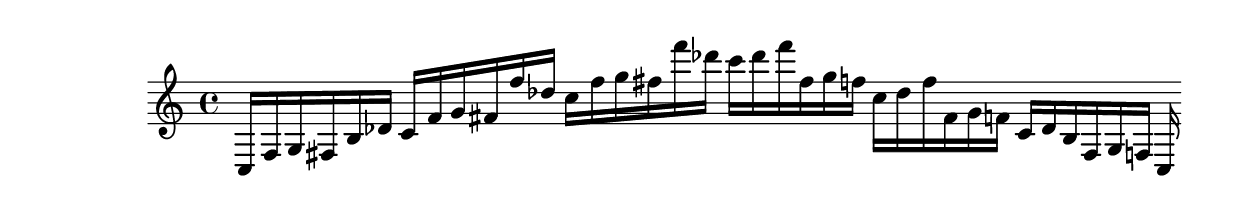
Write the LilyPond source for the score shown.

% z vector: tensor([[-0.2129, -0.2742, -0.9749,  1.9063, -0.0632, -1.1015, -0.2100, -1.8654,-0.2416,  2.7104, -2.1043,  2.1364, -0.3531,  0.6836, -0.8695, -0.4579]])
\new PianoStaff <<
\cadenzaOn
\new Staff = "right" {
\clef treble
    c16 [ f g fis b des' ]
    c' [ f' g' fis' f'' des'' ]
    c'' [ f'' g'' fis'' f''' des''' ]
    c''' [ des''' f''' fis'' g'' f'' ]
    c'' [ des'' f'' fis' g' f' ]
    c' [ des' b fis g f ]
    c
}
>>
